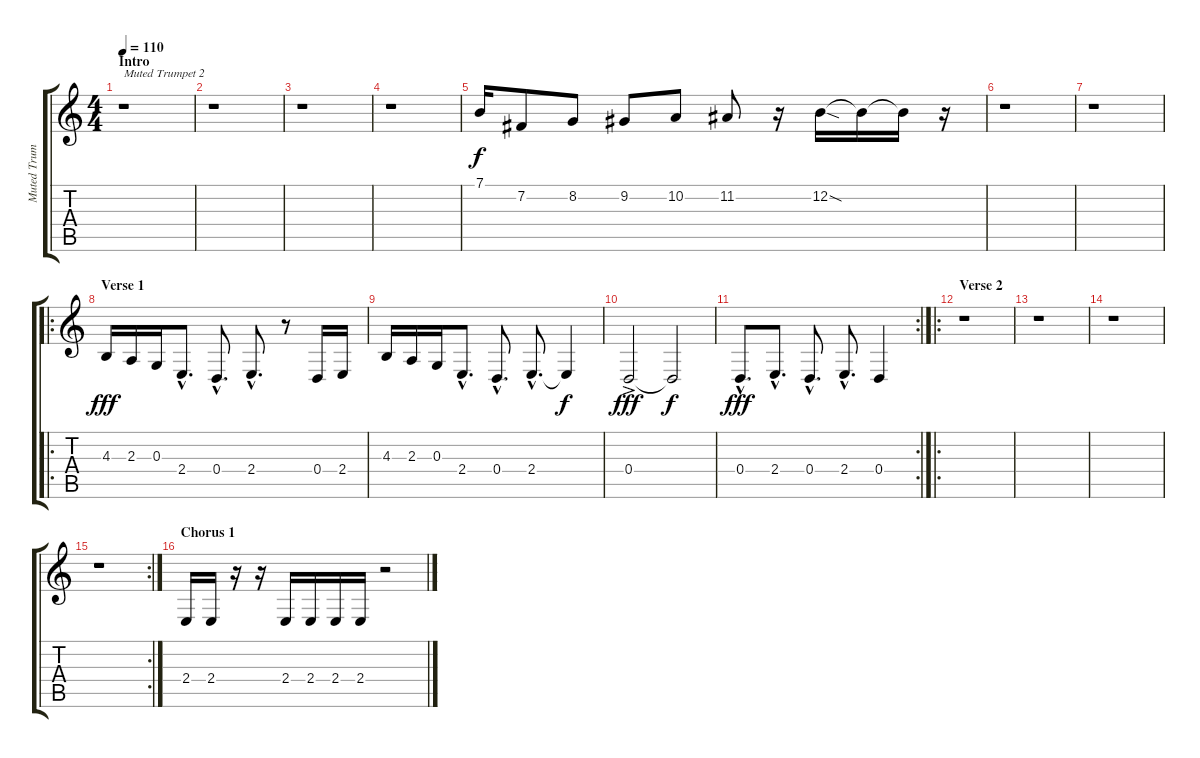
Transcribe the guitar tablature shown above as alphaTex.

\track ("Muted Trumpet 2" "Muted Trum") {instrument mutedtrumpet}
\staff {score tabs}
\tuning (E4 B3 G3 D3 A2 E2) {hide}
\ts (4 4)
\section ("" "Intro")
\tempo 110
\clef g2
\ks c
r.1{txt "Muted Trumpet 2" dy f instrument mutedtrumpet} |
r.1 |
r.1 |
r.1 |
7.1.16 7.2.8 8.2.8 9.2.8 10.2.8 11.2.8 r.16 12.2{sod}.16 12.2{t}.16 12.2{t}.16 r.16 |
r.1 |
r.1 |
\ro
\section ("" "Verse 1")
4.3.16{dy fff volume 11} 2.3.16 0.3.16 2.4{hac}.8{d} 0.4{hac}.8{d} 2.4{hac}.8{d} r.8 0.4.16 2.4.16 |
4.3.16 2.3.16 0.3.16 2.4{hac}.8{d} 0.4{hac}.8{d} 2.4{hac}.8{d} 2.4{t}.4{dy f} |
0.4{ac}.2{dy fff} 0.4{t}.2{dy f} |
\rc 2
0.4{hac}.8{d dy fff} 2.4{hac}.8{d} 0.4{hac}.8{d} 2.4{hac}.8{d} 0.4.4 |
\ro
\section ("" "Verse 2")
r.1 |
r.1 |
r.1 |
\rc 2
r.1 |
\section ("" "Chorus 1")
2.4.16{volume 10} 2.4.16 r.16 r.16 2.4.16 2.4.16 2.4.16 2.4.16 r.2
